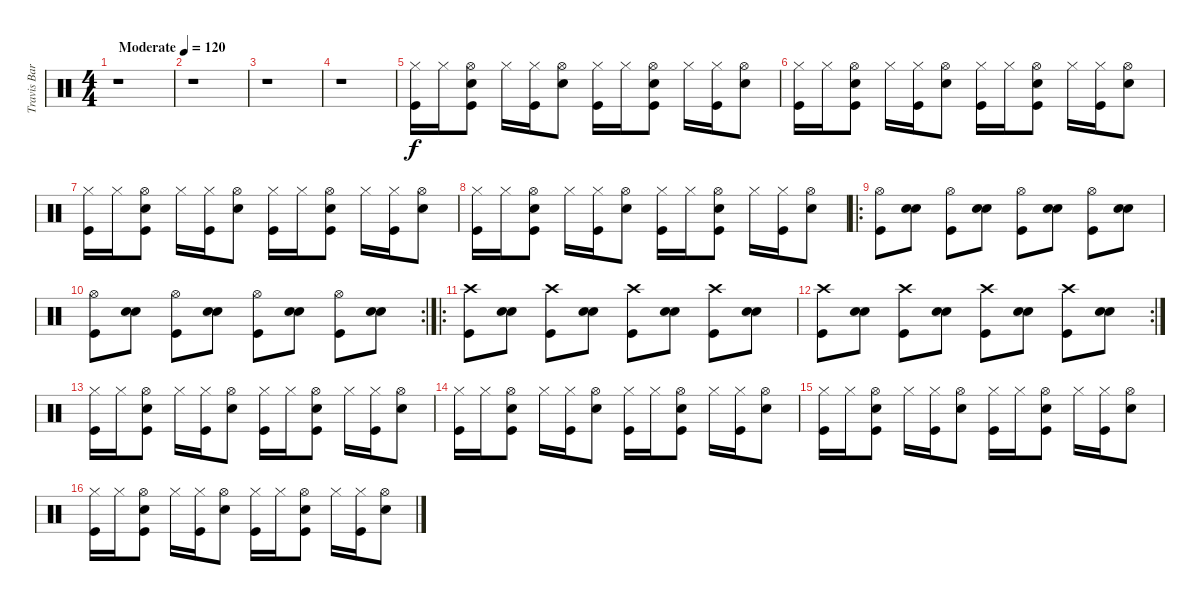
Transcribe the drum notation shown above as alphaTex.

\track ("Travis Barker" "Travis Bar") {instrument percussion}
\staff {score}
\articulation defaults
\ts (4 4)
\tempo (120 "Moderate")
\clef neutral
\ks c
r.1{dy f} |
r.1 |
r.1 |
r.1 |
("Hi-Hat (closed)" "Kick (hit)").16 "Hi-Hat (closed)".16 ("Hi-Hat (open)" "Snare (hit) 2" "Kick (hit)").8 "Hi-Hat (closed)".16 ("Hi-Hat (closed)" "Kick (hit)").16 ("Hi-Hat (open)" "Snare (hit) 2").8 ("Hi-Hat (closed)" "Kick (hit)").16 "Hi-Hat (closed)".16 ("Hi-Hat (open)" "Snare (hit) 2" "Kick (hit)").8 "Hi-Hat (closed)".16 ("Hi-Hat (closed)" "Kick (hit)").16 ("Hi-Hat (open)" "Snare (hit) 2").8 |
("Hi-Hat (closed)" "Kick (hit)").16 "Hi-Hat (closed)".16 ("Hi-Hat (open)" "Snare (hit) 2" "Kick (hit)").8 "Hi-Hat (closed)".16 ("Hi-Hat (closed)" "Kick (hit)").16 ("Hi-Hat (open)" "Snare (hit) 2").8 ("Hi-Hat (closed)" "Kick (hit)").16 "Hi-Hat (closed)".16 ("Hi-Hat (open)" "Snare (hit) 2" "Kick (hit)").8 "Hi-Hat (closed)".16 ("Hi-Hat (closed)" "Kick (hit)").16 ("Hi-Hat (open)" "Snare (hit) 2").8 |
("Hi-Hat (closed)" "Kick (hit)").16 "Hi-Hat (closed)".16 ("Hi-Hat (open)" "Snare (hit) 2" "Kick (hit)").8 "Hi-Hat (closed)".16 ("Hi-Hat (closed)" "Kick (hit)").16 ("Hi-Hat (open)" "Snare (hit) 2").8 ("Hi-Hat (closed)" "Kick (hit)").16 "Hi-Hat (closed)".16 ("Hi-Hat (open)" "Snare (hit) 2" "Kick (hit)").8 "Hi-Hat (closed)".16 ("Hi-Hat (closed)" "Kick (hit)").16 ("Hi-Hat (open)" "Snare (hit) 2").8 |
("Hi-Hat (closed)" "Kick (hit)").16 "Hi-Hat (closed)".16 ("Hi-Hat (open)" "Snare (hit) 2" "Kick (hit)").8 "Hi-Hat (closed)".16 ("Hi-Hat (closed)" "Kick (hit)").16 ("Hi-Hat (open)" "Snare (hit) 2").8 ("Hi-Hat (closed)" "Kick (hit)").16 "Hi-Hat (closed)".16 ("Hi-Hat (open)" "Snare (hit) 2" "Kick (hit)").8 "Hi-Hat (closed)".16 ("Hi-Hat (closed)" "Kick (hit)").16 ("Hi-Hat (open)" "Snare (hit) 2").8 |
\ro
("Hi-Hat (open)" "Kick (hit)").8 ("Snare (hit) 2" "Snare (hit) 2").8 ("Hi-Hat (open)" "Kick (hit)").8 ("Snare (hit) 2" "Snare (hit) 2").8 ("Hi-Hat (open)" "Kick (hit)").8 ("Snare (hit) 2" "Snare (hit) 2").8 ("Hi-Hat (open)" "Kick (hit)").8 ("Snare (hit) 2" "Snare (hit) 2").8 |
\rc 2
("Hi-Hat (open)" "Kick (hit)").8 ("Snare (hit) 2" "Snare (hit) 2").8 ("Hi-Hat (open)" "Kick (hit)").8 ("Snare (hit) 2" "Snare (hit) 2").8 ("Hi-Hat (open)" "Kick (hit)").8 ("Snare (hit) 2" "Snare (hit) 2").8 ("Hi-Hat (open)" "Kick (hit)").8 ("Snare (hit) 2" "Snare (hit) 2").8 |
\ro
("Crash high (hit)" "Kick (hit)").8 ("Snare (hit) 2" "Snare (hit) 2").8 ("Crash high (hit)" "Kick (hit)").8 ("Snare (hit) 2" "Snare (hit) 2").8 ("Crash high (hit)" "Kick (hit)").8 ("Snare (hit) 2" "Snare (hit) 2").8 ("Crash high (hit)" "Kick (hit)").8 ("Snare (hit) 2" "Snare (hit) 2").8 |
\rc 2
("Crash high (hit)" "Kick (hit)").8 ("Snare (hit) 2" "Snare (hit) 2").8 ("Crash high (hit)" "Kick (hit)").8 ("Snare (hit) 2" "Snare (hit) 2").8 ("Crash high (hit)" "Kick (hit)").8 ("Snare (hit) 2" "Snare (hit) 2").8 ("Crash high (hit)" "Kick (hit)").8 ("Snare (hit) 2" "Snare (hit) 2").8 |
("Hi-Hat (closed)" "Kick (hit)").16 "Hi-Hat (closed)".16 ("Hi-Hat (open)" "Snare (hit) 2" "Kick (hit)").8 "Hi-Hat (closed)".16 ("Hi-Hat (closed)" "Kick (hit)").16 ("Hi-Hat (open)" "Snare (hit) 2").8 ("Hi-Hat (closed)" "Kick (hit)").16 "Hi-Hat (closed)".16 ("Hi-Hat (open)" "Snare (hit) 2" "Kick (hit)").8 "Hi-Hat (closed)".16 ("Hi-Hat (closed)" "Kick (hit)").16 ("Hi-Hat (open)" "Snare (hit) 2").8 |
("Hi-Hat (closed)" "Kick (hit)").16 "Hi-Hat (closed)".16 ("Hi-Hat (open)" "Snare (hit) 2" "Kick (hit)").8 "Hi-Hat (closed)".16 ("Hi-Hat (closed)" "Kick (hit)").16 ("Hi-Hat (open)" "Snare (hit) 2").8 ("Hi-Hat (closed)" "Kick (hit)").16 "Hi-Hat (closed)".16 ("Hi-Hat (open)" "Snare (hit) 2" "Kick (hit)").8 "Hi-Hat (closed)".16 ("Hi-Hat (closed)" "Kick (hit)").16 ("Hi-Hat (open)" "Snare (hit) 2").8 |
("Hi-Hat (closed)" "Kick (hit)").16 "Hi-Hat (closed)".16 ("Hi-Hat (open)" "Snare (hit) 2" "Kick (hit)").8 "Hi-Hat (closed)".16 ("Hi-Hat (closed)" "Kick (hit)").16 ("Hi-Hat (open)" "Snare (hit) 2").8 ("Hi-Hat (closed)" "Kick (hit)").16 "Hi-Hat (closed)".16 ("Hi-Hat (open)" "Snare (hit) 2" "Kick (hit)").8 "Hi-Hat (closed)".16 ("Hi-Hat (closed)" "Kick (hit)").16 ("Hi-Hat (open)" "Snare (hit) 2").8 |
("Hi-Hat (closed)" "Kick (hit)").16 "Hi-Hat (closed)".16 ("Hi-Hat (open)" "Snare (hit) 2" "Kick (hit)").8 "Hi-Hat (closed)".16 ("Hi-Hat (closed)" "Kick (hit)").16 ("Hi-Hat (open)" "Snare (hit) 2").8 ("Hi-Hat (closed)" "Kick (hit)").16 "Hi-Hat (closed)".16 ("Hi-Hat (open)" "Snare (hit) 2" "Kick (hit)").8 "Hi-Hat (closed)".16 ("Hi-Hat (closed)" "Kick (hit)").16 ("Hi-Hat (open)" "Snare (hit) 2").8
